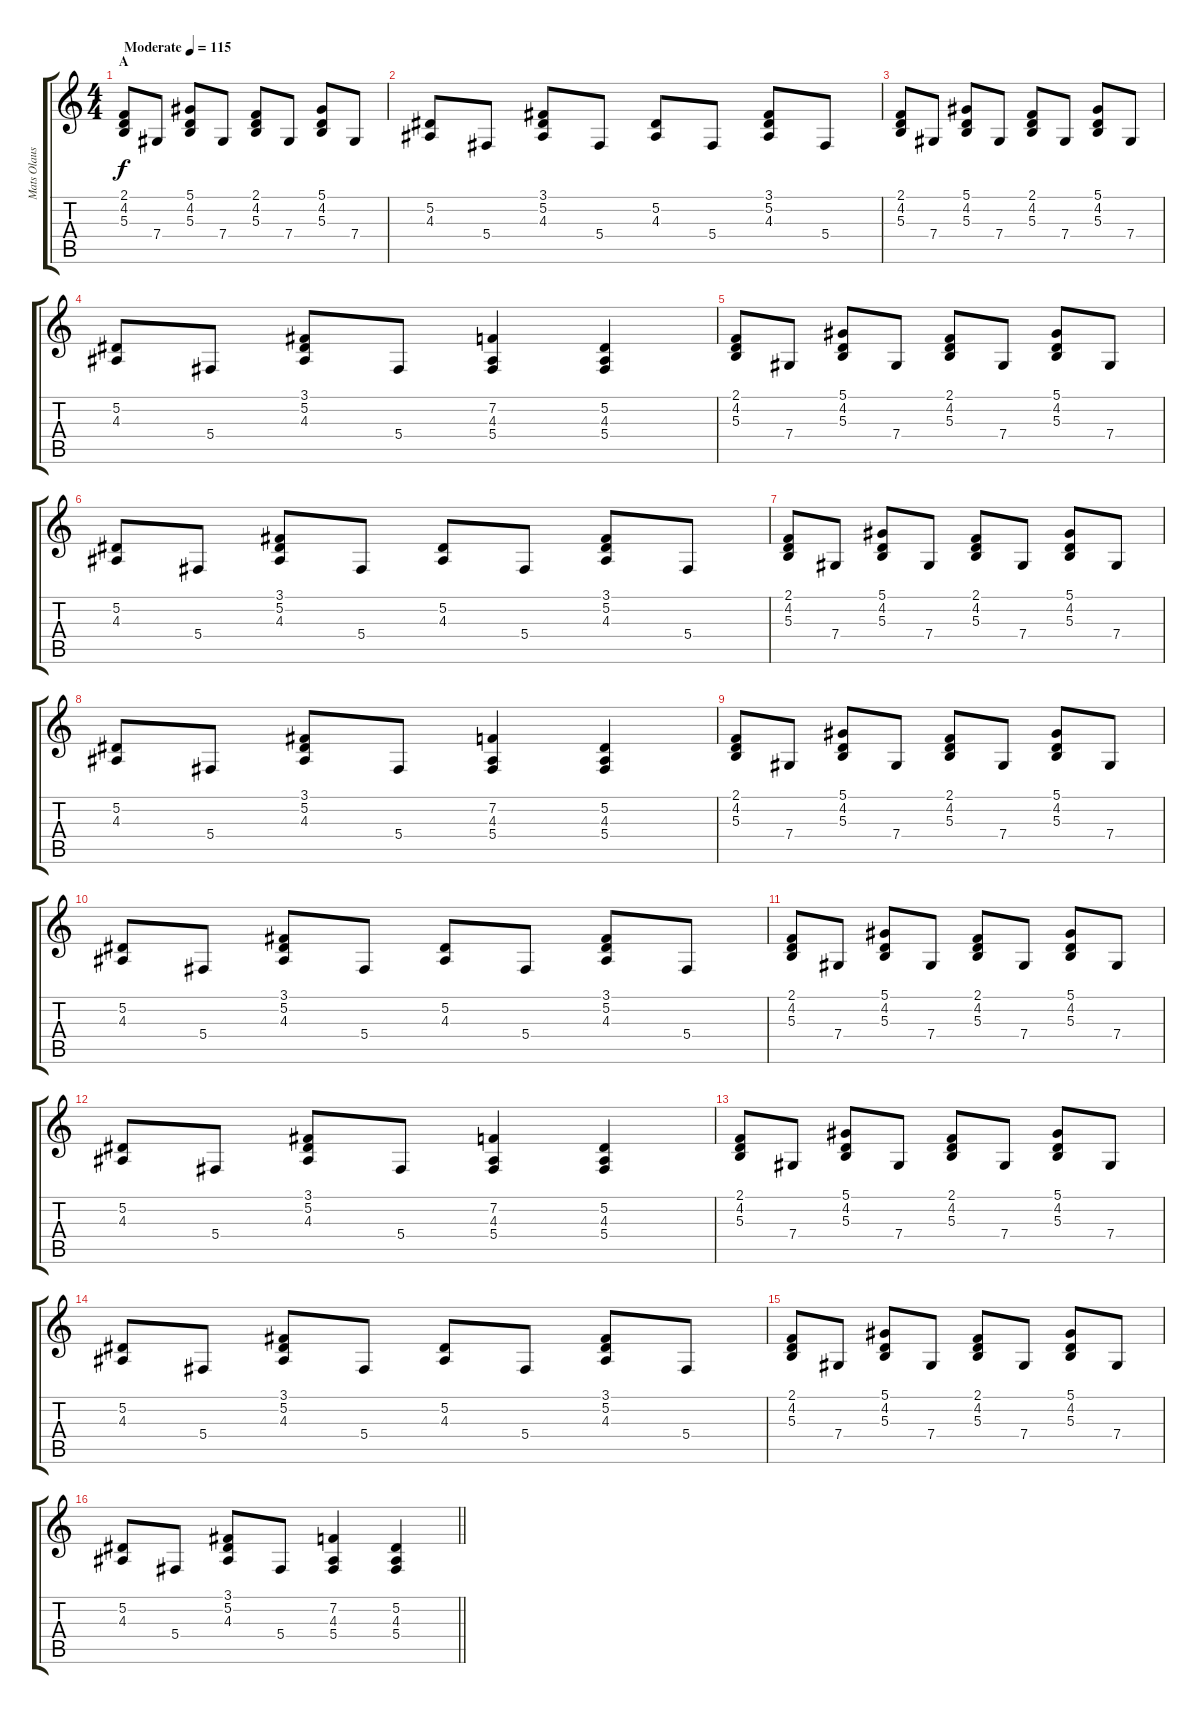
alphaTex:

\track ("Mats Olausson" "Mats Olaus") {instrument stringensemble1}
\staff {score tabs}
\tuning (Eb4 Bb3 Gb3 Db3 Ab2 Eb2) {hide}
\ts (4 4)
\section ("" "A")
\tempo (115 "Moderate")
\clef g2
\ks c
(2.1 4.2 5.3).8{dy f instrument stringensemble1} 7.4.8 (5.1 4.2 5.3).8 7.4.8 (2.1 4.2 5.3).8 7.4.8 (5.1 4.2 5.3).8 7.4.8 |
(5.2 4.3).8 5.4.8 (3.1 5.2 4.3).8 5.4.8 (5.2 4.3).8 5.4.8 (3.1 5.2 4.3).8 5.4.8 |
(2.1 4.2 5.3).8 7.4.8 (5.1 4.2 5.3).8 7.4.8 (2.1 4.2 5.3).8 7.4.8 (5.1 4.2 5.3).8 7.4.8 |
(5.2 4.3).8 5.4.8 (3.1 5.2 4.3).8 5.4.8 (7.2 4.3 5.4).4 (5.2 4.3 5.4).4 |
(2.1 4.2 5.3).8 7.4.8 (5.1 4.2 5.3).8 7.4.8 (2.1 4.2 5.3).8 7.4.8 (5.1 4.2 5.3).8 7.4.8 |
(5.2 4.3).8 5.4.8 (3.1 5.2 4.3).8 5.4.8 (5.2 4.3).8 5.4.8 (3.1 5.2 4.3).8 5.4.8 |
(2.1 4.2 5.3).8 7.4.8 (5.1 4.2 5.3).8 7.4.8 (2.1 4.2 5.3).8 7.4.8 (5.1 4.2 5.3).8 7.4.8 |
(5.2 4.3).8 5.4.8 (3.1 5.2 4.3).8 5.4.8 (7.2 4.3 5.4).4 (5.2 4.3 5.4).4 |
(2.1 4.2 5.3).8 7.4.8 (5.1 4.2 5.3).8 7.4.8 (2.1 4.2 5.3).8 7.4.8 (5.1 4.2 5.3).8 7.4.8 |
(5.2 4.3).8 5.4.8 (3.1 5.2 4.3).8 5.4.8 (5.2 4.3).8 5.4.8 (3.1 5.2 4.3).8 5.4.8 |
(2.1 4.2 5.3).8 7.4.8 (5.1 4.2 5.3).8 7.4.8 (2.1 4.2 5.3).8 7.4.8 (5.1 4.2 5.3).8 7.4.8 |
(5.2 4.3).8 5.4.8 (3.1 5.2 4.3).8 5.4.8 (7.2 4.3 5.4).4 (5.2 4.3 5.4).4 |
(2.1 4.2 5.3).8 7.4.8 (5.1 4.2 5.3).8 7.4.8 (2.1 4.2 5.3).8 7.4.8 (5.1 4.2 5.3).8 7.4.8 |
(5.2 4.3).8 5.4.8 (3.1 5.2 4.3).8 5.4.8 (5.2 4.3).8 5.4.8 (3.1 5.2 4.3).8 5.4.8 |
(2.1 4.2 5.3).8 7.4.8 (5.1 4.2 5.3).8 7.4.8 (2.1 4.2 5.3).8 7.4.8 (5.1 4.2 5.3).8 7.4.8 |
\barLineRight lightlight
(5.2 4.3).8 5.4.8 (3.1 5.2 4.3).8 5.4.8 (7.2 4.3 5.4).4 (5.2 4.3 5.4).4
